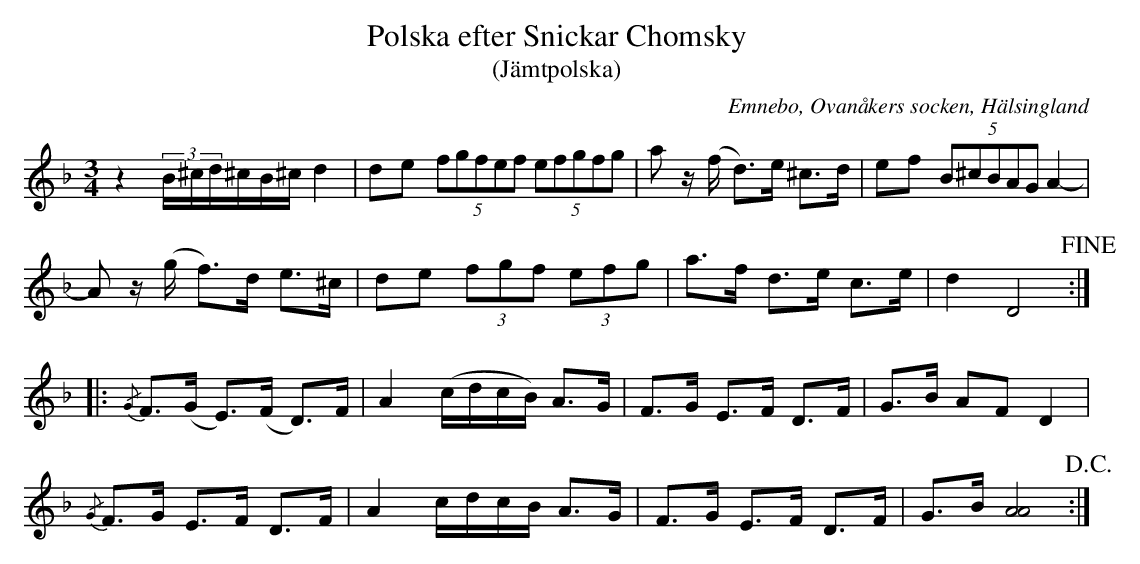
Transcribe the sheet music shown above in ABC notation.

X:1
T: Polska efter Snickar Chomsky
T: (Jämtpolska)
O: Emnebo, Ovanåkers socken, Hälsingland
M: 3/4
L: 1/16
K: Dm
z4 (3B^cd^cB^c d4 | d2e2 (5:2f2g2f2e2f2 (5:2e2f2g2f2g2 | a2 z(f d2)>e2 ^c2>d2 | e2f2 (5:2B2^c2B2A2G2 A4- |
A2 z(g f2)>d2     e2>^c2 | d2e2 (3f2g2f2 (3e2f2g2 | a2>f2 d2>e2 c2>e2 | d4   D8 !fine! ::
{/G}F2>(G2 E2>)(F2 D2>)F2 | A4 (cdcB) A2>G2 | F2>G2 E2>F2 D2>F2 | G2>B2 A2F2  D4      |
{/G}F2>G2  E2>F2   D2>F2  | A4  cdcB  A2>G2 | F2>G2 E2>F2 D2>F2 | G2>B2 [AA]8 !D.C.! :|
